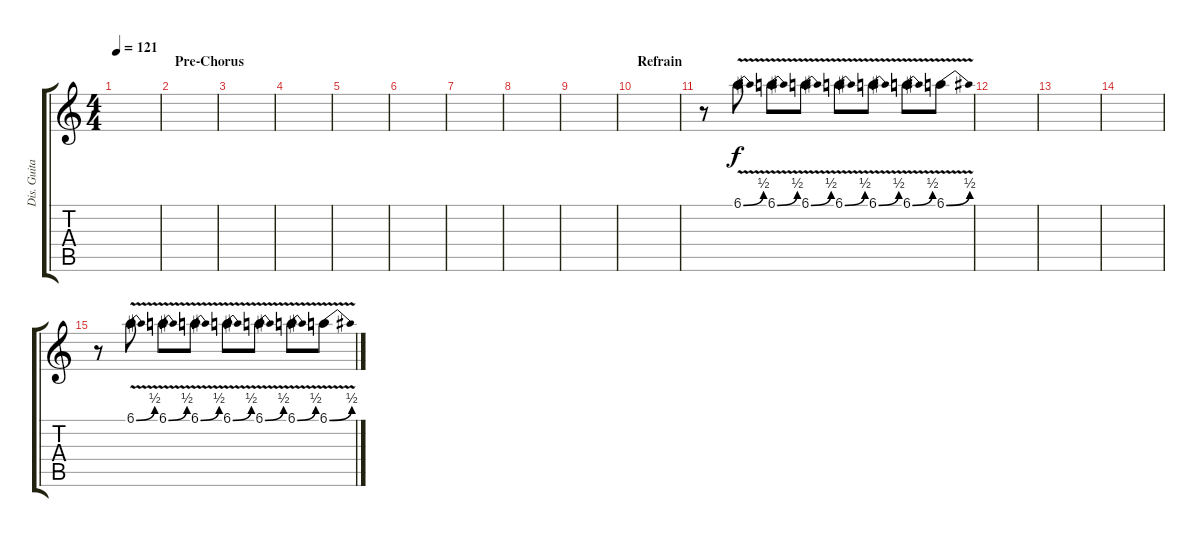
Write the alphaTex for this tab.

\track ("Dis. Guitar Fills 2" "Dis. Guita") {instrument distortionguitar}
\staff {score tabs}
\tuning (Eb4 Bb3 Gb3 Db3 Ab2 Eb2) {hide}
\ts (4 4)
\tempo 121
\clef g2
\ks c
|
\section ("" "Pre-Chorus")
|
|
|
|
|
|
|
|
\section ("" "Refrain")
|
r.8 6.1{be (bend 0 0 60 2) v}.8 6.1{be (bend 0 0 60 2) v}.8 6.1{be (bend 0 0 60 2) v}.8 6.1{be (bend 0 0 60 2) v}.8 6.1{be (bend 0 0 60 2) v}.8 6.1{be (bend 0 0 60 2) v}.8 6.1{be (bend 0 0 60 2) v}.8 |
|
|
|
r.8 6.1{be (bend 0 0 60 2) v}.8 6.1{be (bend 0 0 60 2) v}.8 6.1{be (bend 0 0 60 2) v}.8 6.1{be (bend 0 0 60 2) v}.8 6.1{be (bend 0 0 60 2) v}.8 6.1{be (bend 0 0 60 2) v}.8 6.1{be (bend 0 0 60 2) v}.8
